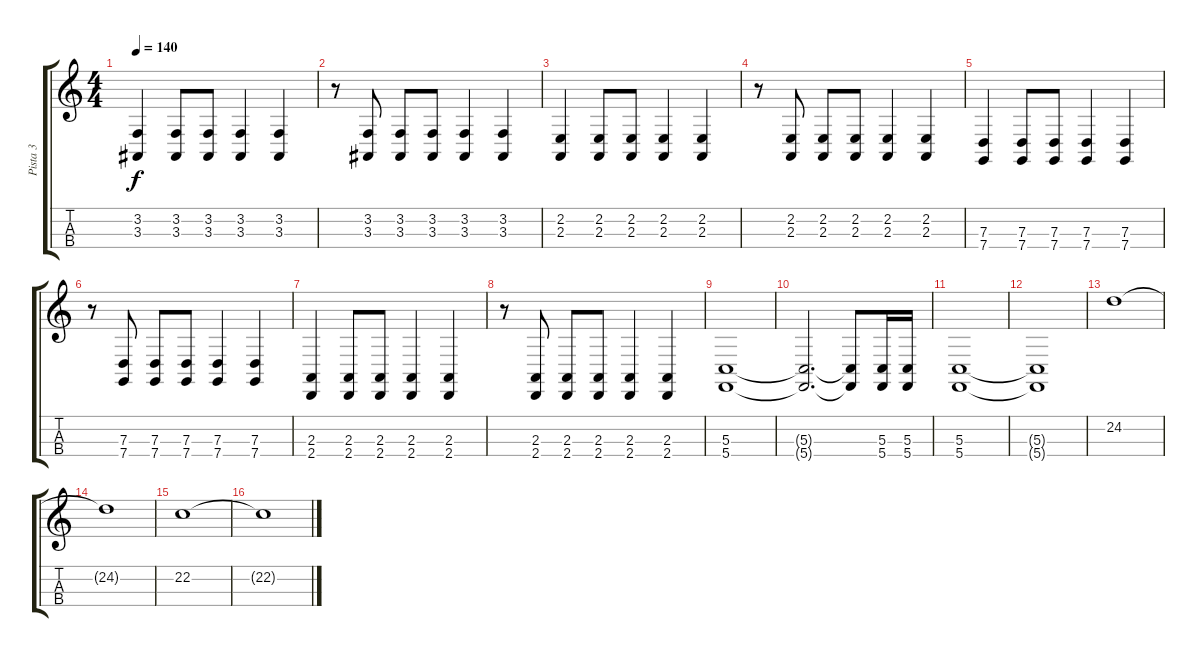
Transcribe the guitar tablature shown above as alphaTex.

\track ("Pista 3" "Pista 3") {instrument cello}
\staff {score tabs}
\tuning (A3 D3 G2 C2) {hide}
\ts (4 4)
\tempo 140
\clef g2
\ks c
(3.2 3.3).4{dy f} (3.2 3.3).8 (3.2 3.3).8 (3.2 3.3).4 (3.2 3.3).4 |
r.8 (3.2 3.3).8 (3.2 3.3).8 (3.2 3.3).8 (3.2 3.3).4 (3.2 3.3).4 |
(2.2 2.3).4 (2.2 2.3).8 (2.2 2.3).8 (2.2 2.3).4 (2.2 2.3).4 |
r.8 (2.2 2.3).8 (2.2 2.3).8 (2.2 2.3).8 (2.2 2.3).4 (2.2 2.3).4 |
(7.3 7.4).4 (7.3 7.4).8 (7.3 7.4).8 (7.3 7.4).4 (7.3 7.4).4 |
r.8 (7.3 7.4).8 (7.3 7.4).8 (7.3 7.4).8 (7.3 7.4).4 (7.3 7.4).4 |
(2.3 2.4).4 (2.3 2.4).8 (2.3 2.4).8 (2.3 2.4).4 (2.3 2.4).4 |
r.8 (2.3 2.4).8 (2.3 2.4).8 (2.3 2.4).8 (2.3 2.4).4 (2.3 2.4).4 |
(5.3 5.4).1 |
(5.3{t} 5.4{t}).2{d} (5.3{t} 5.4{t}).8 (5.3 5.4).16 (5.3 5.4).16 |
(5.3 5.4).1 |
(5.3{t} 5.4{t}).1 |
24.2.1 |
24.2{t}.1 |
22.2.1 |
22.2{t}.1
